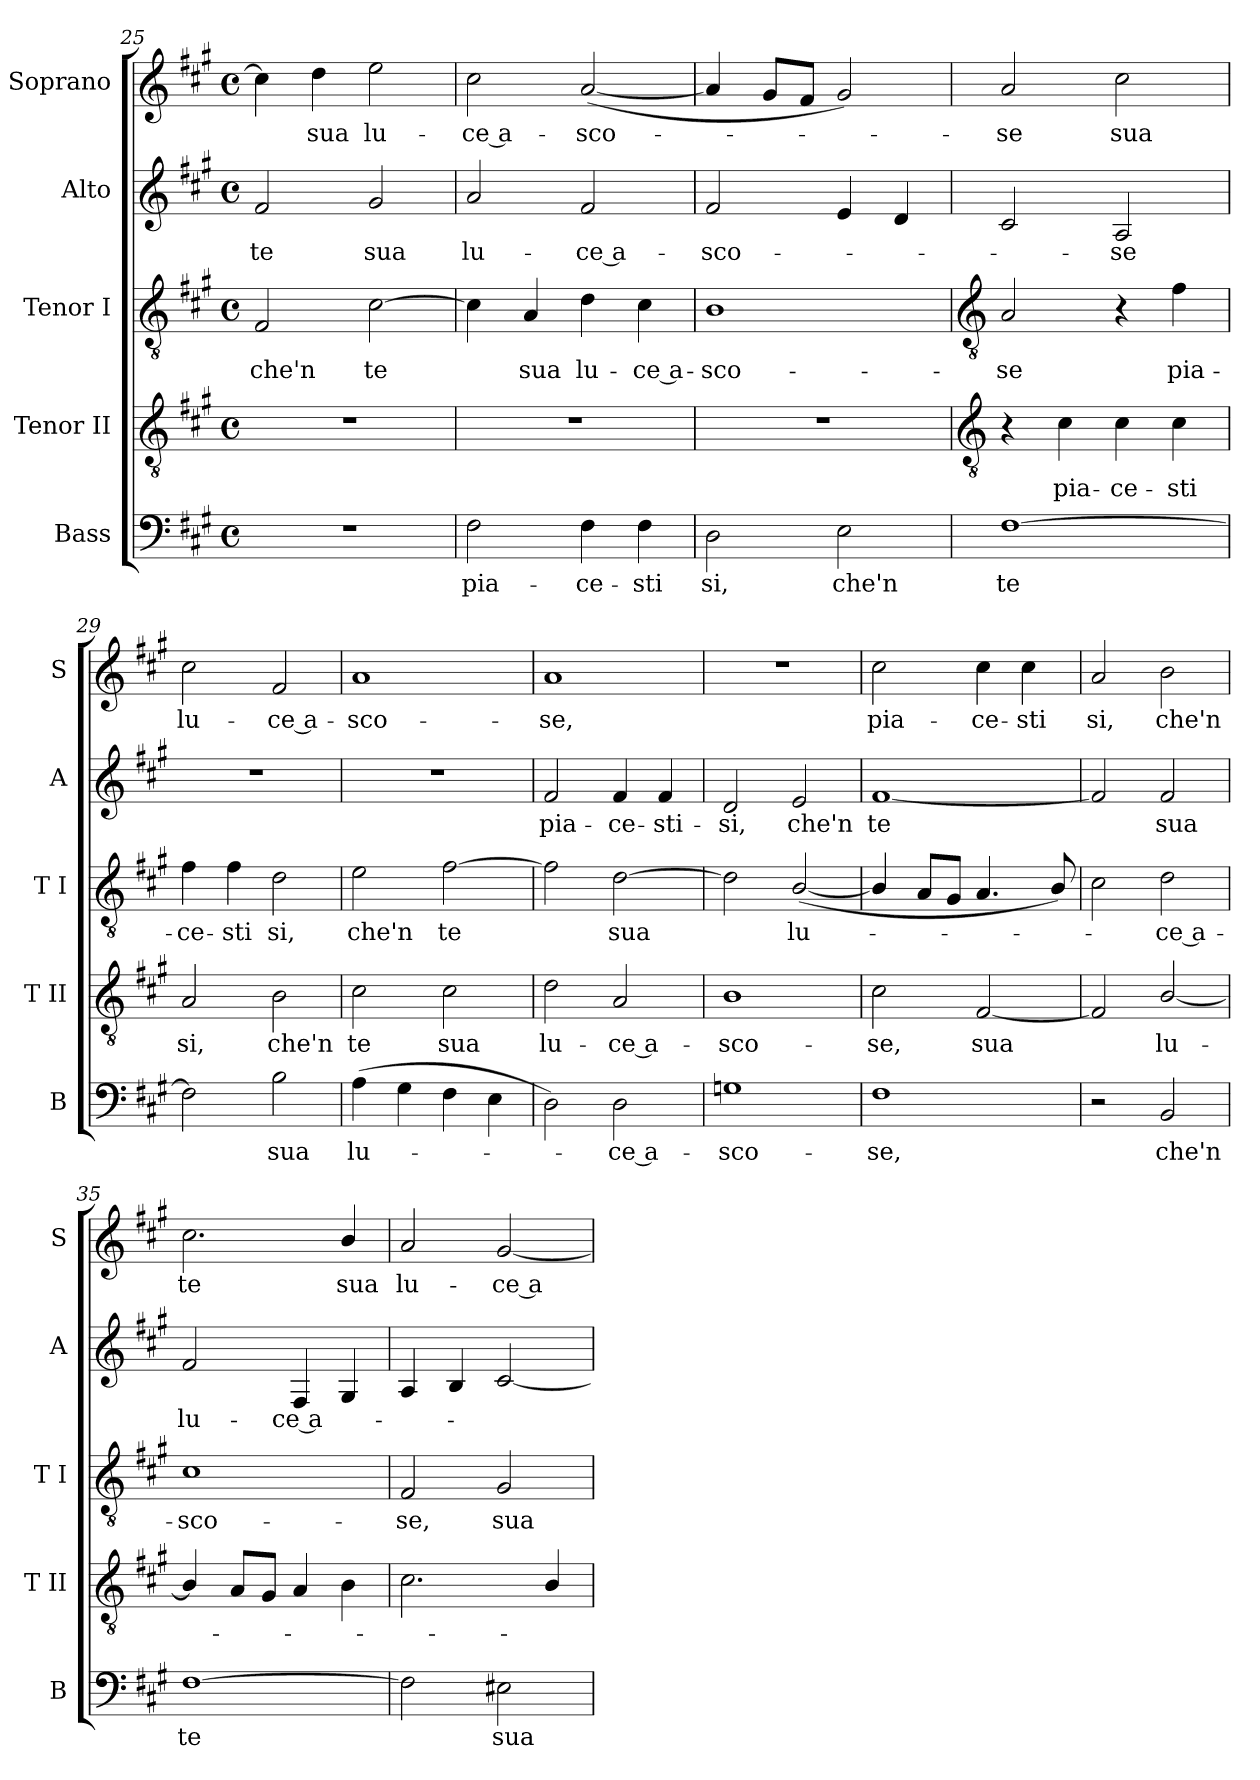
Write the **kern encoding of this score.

**kern	**text	**kern	**text	**kern	**text	**kern	**text	**kern	**text
*part5	*part5	*part4	*part4	*part3	*part3	*part2	*part2	*part1	*part1
*staff5	*staff5	*staff4	*staff4	*staff3	*staff3	*staff2	*staff2	*staff1	*staff1
*I"Bass	*	*I"Tenor II	*	*I"Tenor I	*	*I"Alto	*	*I"Soprano	*
*I'B	*	*I'T II	*	*I'T I	*	*I'A	*	*I'S	*
*clefF4	*	*clefGv2	*	*clefGv2	*	*clefG2	*	*clefG2	*
*k[f#c#g#]	*	*k[f#c#g#]	*	*k[f#c#g#]	*	*k[f#c#g#]	*	*k[f#c#g#]	*
*A:	*	*A:	*	*A:	*	*A:	*	*A:	*
*M4/4	*	*M4/4	*	*M4/4	*	*M4/4	*	*M4/4	*
*met(c)	*	*met(c)	*	*met(c)	*	*met(c)	*	*met(c)	*
=25	=25	=25	=25	=25	=25	=25	=25	=25	=25
!	!	!	!	!	!LO:LY:b	!	!LO:LY:b	!	!
1r	.	1r	.	2F#	che'n	2f#	te	4cc#]	.
!	!	!	!	!	!	!	!	!	!LO:LY:b
.	.	.	.	.	.	.	.	4dd	sua
!	!	!	!	!	!LO:LY:b	!	!LO:LY:b	!	!LO:LY:b
.	.	.	.	[2c#	te	2g#	sua	2ee	lu-
=26	=26	=26	=26	=26	=26	=26	=26	=26	=26
!	!LO:LY:b	!	!	!	!	!	!LO:LY:b	!	!LO:LY:b
2F#	pia-	1r	.	4c#]	.	2a	lu-	2cc#	-ce a-
!	!	!	!	!	!LO:LY:b	!	!	!	!
.	.	.	.	4A	sua	.	.	.	.
!	!LO:LY:b	!	!	!	!LO:LY:b	!	!LO:LY:b	!	!LO:LY:b
4F#	-ce-	.	.	4d	lu-	2f#	-ce a-	(<[2a	-sco-
!	!LO:LY:b	!	!	!	!LO:LY:b	!	!	!	!
4F#	-sti	.	.	4c#	-ce a-	.	.	.	.
=27	=27	=27	=27	=27	=27	=27	=27	=27	=27
!	!LO:LY:b	!	!	!	!LO:LY:b	!	!LO:LY:b	!	!
2D	si,	1r	.	1B	-sco-	2f#	-sco-	4a]	.
.	.	.	.	.	.	.	.	8g#L	.
.	.	.	.	.	.	.	.	8f#J	.
!	!LO:LY:b	!	!	!	!	!	!	!	!
2E	che'n	.	.	.	.	4e	.	2g#)	.
.	.	.	.	.	.	4d	.	.	.
!!LO:LB:g=z
=28	=28	=28	=28	=28	=28	=28	=28	=28	=28
*	*	*clefGv2	*	*clefGv2	*	*	*	*	*
!	!LO:LY:b	!	!	!	!LO:LY:b	!	!	!	!LO:LY:b
[1F#	te	4r	.	2A	-se	2c#	.	2a	se
!	!	!	!LO:LY:b	!	!	!	!	!	!
.	.	4c#	pia-	.	.	.	.	.	.
!	!	!	!LO:LY:b	!	!	!	!LO:LY:b	!	!LO:LY:b
.	.	4c#	-ce-	4r	.	2A	se	2cc#	sua
!	!	!	!LO:LY:b	!	!LO:LY:b	!	!	!	!
.	.	4c#	-sti	4f#	pia-	.	.	.	.
=29	=29	=29	=29	=29	=29	=29	=29	=29	=29
!	!	!	!LO:LY:b	!	!LO:LY:b	!	!	!	!LO:LY:b
2F#]	.	2A	si,	4f#	-ce-	1r	.	2cc#	lu-
!	!	!	!	!	!LO:LY:b	!	!	!	!
.	.	.	.	4f#	-sti	.	.	.	.
!	!LO:LY:b	!	!LO:LY:b	!	!LO:LY:b	!	!	!	!LO:LY:b
2B	sua	2B	che'n	2d	si,	.	.	2f#	-ce a-
=30	=30	=30	=30	=30	=30	=30	=30	=30	=30
!	!LO:LY:b	!	!LO:LY:b	!	!LO:LY:b	!	!	!	!LO:LY:b
(>4A	lu-	2c#	te	2e	che'n	1r	.	1a	-sco-
4G#	.	.	.	.	.	.	.	.	.
!	!	!	!LO:LY:b	!	!LO:LY:b	!	!	!	!
4F#	.	2c#	sua	[2f#	te	.	.	.	.
4E	.	.	.	.	.	.	.	.	.
=31	=31	=31	=31	=31	=31	=31	=31	=31	=31
!	!	!	!LO:LY:b	!	!	!	!LO:LY:b	!	!LO:LY:b
2D)	.	2d	lu-	2f#]	.	2f#	pia-	1a	-se,
!	!LO:LY:b	!	!LO:LY:b	!	!LO:LY:b	!	!LO:LY:b	!	!
2D	ce a-	2A	-ce a-	[2d	sua	4f#	-ce-	.	.
!	!	!	!	!	!	!	!LO:LY:b	!	!
.	.	.	.	.	.	4f#	-sti-	.	.
=32	=32	=32	=32	=32	=32	=32	=32	=32	=32
!	!LO:LY:b	!	!LO:LY:b	!	!	!	!LO:LY:b	!	!
1Gn	-sco-	1B	-sco-	2d]	.	2d	-si,	1r	.
!	!	!	!	!	!LO:LY:b	!	!LO:LY:b	!	!
.	.	.	.	(<[2B/	lu-	2e	che'n	.	.
=33	=33	=33	=33	=33	=33	=33	=33	=33	=33
!	!LO:LY:b	!	!LO:LY:b	!	!	!	!LO:LY:b	!	!LO:LY:b
1F#	-se,	2c#	-se,	4B/]	.	[1f#	te	2cc#	pia-
.	.	.	.	8AL	.	.	.	.	.
.	.	.	.	8G#J	.	.	.	.	.
!	!	!	!LO:LY:b	!	!	!	!	!	!LO:LY:b
.	.	[2F#	sua	4.A	.	.	.	4cc#	-ce-
!	!	!	!	!	!	!	!	!	!LO:LY:b
.	.	.	.	.	.	.	.	4cc#	-sti
.	.	.	.	8B/)	.	.	.	.	.
=34	=34	=34	=34	=34	=34	=34	=34	=34	=34
!	!	!	!	!	!	!	!	!	!LO:LY:b
2r	.	2F#]	.	2c#	.	2f#]	.	2a	si,
!	!LO:LY:b	!	!LO:LY:b	!	!LO:LY:b	!	!LO:LY:b	!	!LO:LY:b
2BB	che'n	[2B/	lu-	2d	ce a-	2f#	sua	2b	che'n
=35	=35	=35	=35	=35	=35	=35	=35	=35	=35
!	!LO:LY:b	!	!	!	!LO:LY:b	!	!LO:LY:b	!	!LO:LY:b
[1F#	te	4B/]	.	1c#	-sco-	2f#	lu-	2.cc#	te
.	.	8AL	.	.	.	.	.	.	.
.	.	8G#J	.	.	.	.	.	.	.
!	!	!	!	!	!	!	!LO:LY:b	!	!
.	.	4A	.	.	.	4F#	-ce a-	.	.
!	!	!	!	!	!	!	!	!	!LO:LY:b
.	.	4B	.	.	.	4G#	.	4b/	sua
=36	=36	=36	=36	=36	=36	=36	=36	=36	=36
!	!	!	!	!	!LO:LY:b	!	!	!	!LO:LY:b
2F#]	.	2.c#	.	2F#	-se,	4A	.	2a	lu-
.	.	.	.	.	.	4B	.	.	.
!	!LO:LY:b	!	!	!	!LO:LY:b	!	!	!	!LO:LY:b
2E#X	sua	.	.	2G#	sua	[2c#	.	[2g#	-ce a-
.	.	4B/	.	.	.	.	.	.	.
=	=	=	=	=	=	=	=	=	=
*-	*-	*-	*-	*-	*-	*-	*-	*-	*-
